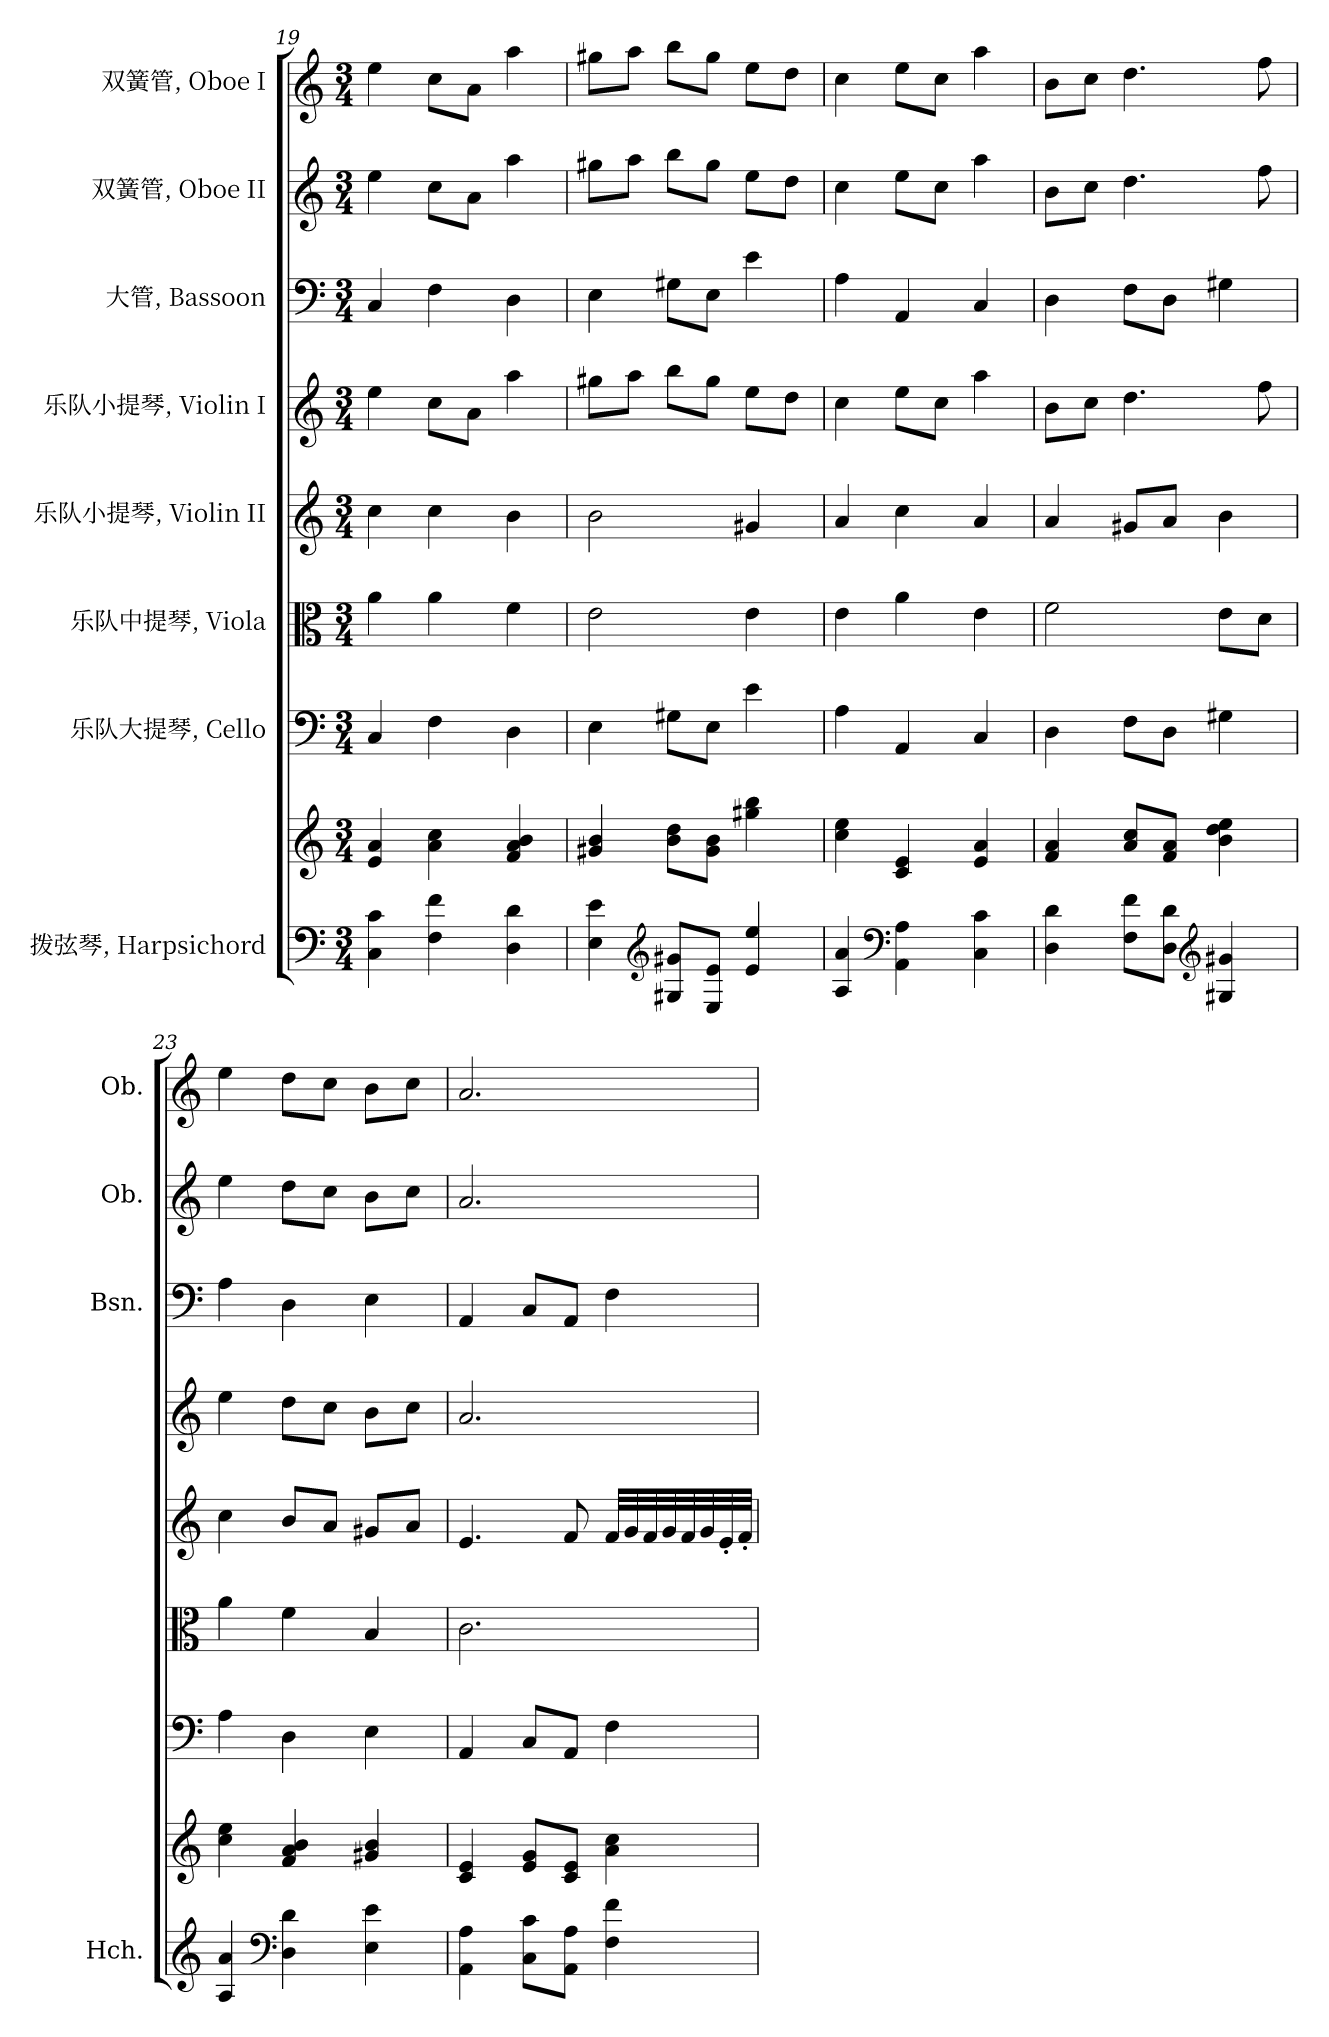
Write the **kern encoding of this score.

**kern	**kern	**kern	**kern	**kern	**kern	**kern	**kern	**kern
*part8	*part8	*part7	*part6	*part5	*part4	*part3	*part2	*part1
*staff9	*staff8	*staff7	*staff6	*staff5	*staff4	*staff3	*staff2	*staff1
*I"拨弦琴, Harpsichord	*	*I"乐队大提琴, Cello	*I"乐队中提琴, Viola	*I"乐队小提琴, Violin II	*I"乐队小提琴, Violin I	*I"大管, Bassoon	*I"双簧管, Oboe II	*I"双簧管, Oboe I
*I'Hch.	*	*	*	*	*	*I'Bsn.	*I'Ob.	*I'Ob.
*clefF4	*clefG2	*clefF4	*clefC3	*clefG2	*clefG2	*clefF4	*clefG2	*clefG2
*k[]	*k[]	*k[]	*k[]	*k[]	*k[]	*k[]	*k[]	*k[]
*M3/4	*M3/4	*M3/4	*M3/4	*M3/4	*M3/4	*M3/4	*M3/4	*M3/4
=19	=19	=19	=19	=19	=19	=19	=19	=19
4C\ 4c\	4e/ 4a/	4C/	4a\	4cc\	4ee\	4C/	4ee\	4ee\
4F\ 4f\	4a\ 4cc\	4F\	4a\	4cc\	8cc\L	4F\	8cc\L	8cc\L
.	.	.	.	.	8a\J	.	8a\J	8a\J
4D\ 4d\	4f/ 4a/ 4b/	4D\	4f\	4b\	4aa\	4D\	4aa\	4aa\
=20	=20	=20	=20	=20	=20	=20	=20	=20
4E\ 4e\	4g#X/ 4b/	4E\	2e\	2b\	8gg#X\L	4E\	8gg#X\L	8gg#X\L
.	.	.	.	.	8aa\J	.	8aa\J	8aa\J
*clefG2	*	*	*	*	*	*	*	*
8G#X/ 8g#X/L	8b\ 8dd\L	8G#X\L	.	.	8bb\L	8G#X\L	8bb\L	8bb\L
8E/ 8e/J	8g#\ 8b\J	8E\J	.	.	8gg#\J	8E\J	8gg#\J	8gg#\J
4e/ 4ee/	4gg#X\ 4bb\	4e\	4e\	4g#X/	8ee\L	4e\	8ee\L	8ee\L
.	.	.	.	.	8dd\J	.	8dd\J	8dd\J
!!LO:PB:g=z
=21	=21	=21	=21	=21	=21	=21	=21	=21
4A/ 4a/	4cc\ 4ee\	4A\	4e\	4a/	4cc\	4A\	4cc\	4cc\
*clefF4	*	*	*	*	*	*	*	*
4AA\ 4A\	4c/ 4e/	4AA/	4a\	4cc\	8ee\L	4AA/	8ee\L	8ee\L
.	.	.	.	.	8cc\J	.	8cc\J	8cc\J
4C\ 4c\	4e/ 4a/	4C/	4e\	4a/	4aa\	4C/	4aa\	4aa\
=22	=22	=22	=22	=22	=22	=22	=22	=22
4D\ 4d\	4f/ 4a/	4D\	2f\	4a/	8b\L	4D\	8b\L	8b\L
.	.	.	.	.	8cc\J	.	8cc\J	8cc\J
8F\ 8f\L	8a/ 8cc/L	8F\L	.	8g#X/L	4.dd\	8F\L	4.dd\	4.dd\
8D\ 8d\J	8f/ 8a/J	8D\J	.	8a/J	.	8D\J	.	.
*clefG2	*	*	*	*	*	*	*	*
4G#X/ 4g#X/	4b\ 4dd\ 4ee\	4G#X\	8e\L	4b\	.	4G#X\	.	.
.	.	.	8d\J	.	8ff\	.	8ff\	8ff\
=23	=23	=23	=23	=23	=23	=23	=23	=23
4A/ 4a/	4cc\ 4ee\	4A\	4a\	4cc\	4ee\	4A\	4ee\	4ee\
*clefF4	*	*	*	*	*	*	*	*
4D\ 4d\	4f/ 4a/ 4b/	4D\	4f\	8b/L	8dd\L	4D\	8dd\L	8dd\L
.	.	.	.	8a/J	8cc\J	.	8cc\J	8cc\J
4E\ 4e\	4g#X/ 4b/	4E\	4B/	8g#X/L	8b\L	4E\	8b\L	8b\L
.	.	.	.	8a/J	8cc\J	.	8cc\J	8cc\J
=24	=24	=24	=24	=24	=24	=24	=24	=24
4AA\ 4A\	4c/ 4e/	4AA/	2.c\	4.e/	2.a/	4AA/	2.a/	2.a/
8C\ 8c\L	8e/ 8g/L	8C/L	.	.	.	8C/L	.	.
8AA\ 8A\J	8c/ 8e/J	8AA/J	.	8f/	.	8AA/J	.	.
4F\ 4f\	4a\ 4cc\	4F\	.	32f/LLL	.	4F\	.	.
.	.	.	.	32g/	.	.	.	.
.	.	.	.	32f/	.	.	.	.
.	.	.	.	32g/	.	.	.	.
.	.	.	.	32f/	.	.	.	.
.	.	.	.	32g/	.	.	.	.
.	.	.	.	32e'/	.	.	.	.
.	.	.	.	32f'/JJJ	.	.	.	.
=	=	=	=	=	=	=	=	=
*-	*-	*-	*-	*-	*-	*-	*-	*-
